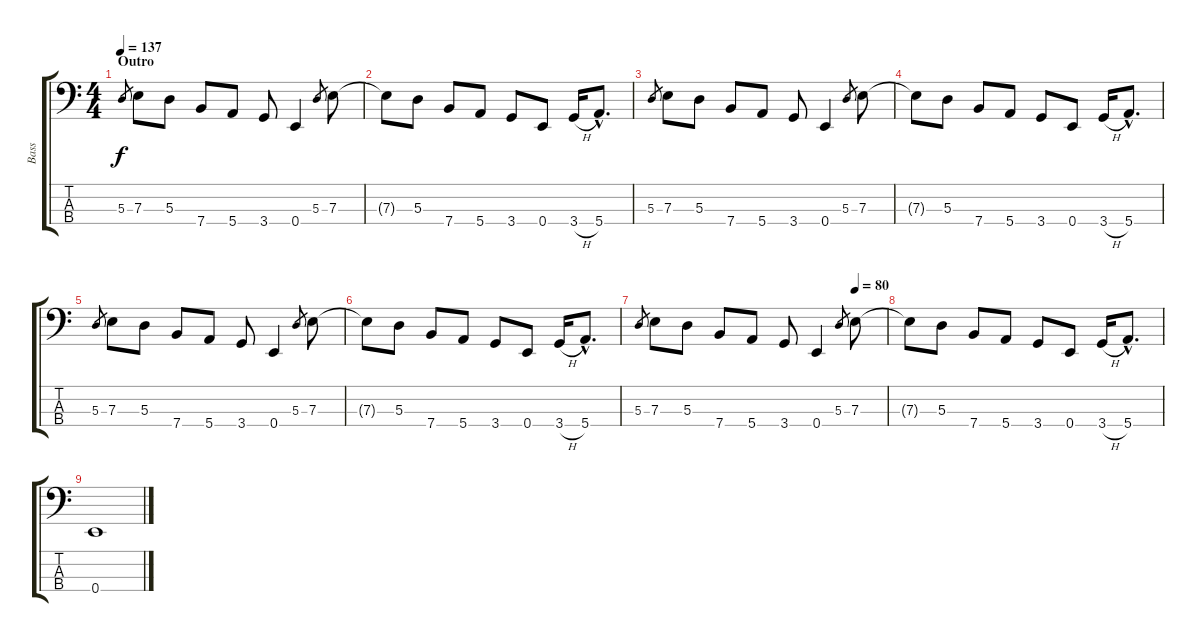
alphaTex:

\track ("Bass" "Bass") {instrument electricbasspick}
\staff {score tabs}
\tuning (G2 D2 A1 E1) {hide}
\ts (4 4)
\section ("" "Outro")
\tempo 137
\clef f4
\ks c
5.3.8{gr dy f} 7.3.8 5.3.8 7.4.8 5.4.8 3.4.8 0.4.4 5.3.8{gr} 7.3.8 |
7.3{t}.8 5.3.8 7.4.8 5.4.8 3.4.8 0.4.8 3.4{h}.16 5.4{hac}.8{d} |
5.3.8{gr} 7.3.8 5.3.8 7.4.8 5.4.8 3.4.8 0.4.4 5.3.8{gr} 7.3.8 |
7.3{t}.8 5.3.8 7.4.8 5.4.8 3.4.8 0.4.8 3.4{h}.16 5.4{hac}.8{d} |
5.3.8{gr} 7.3.8 5.3.8 7.4.8 5.4.8 3.4.8 0.4.4 5.3.8{gr} 7.3.8 |
7.3{t}.8 5.3.8 7.4.8 5.4.8 3.4.8 0.4.8 3.4{h}.16 5.4{hac}.8{d} |
\tempo (80 0.875)
5.3.8{gr} 7.3.8 5.3.8 7.4.8 5.4.8 3.4.8 0.4.4 5.3.8{gr} 7.3.8 |
7.3{t}.8 5.3.8 7.4.8 5.4.8 3.4.8 0.4.8 3.4{h}.16 5.4{hac}.8{d} |
0.4.1
